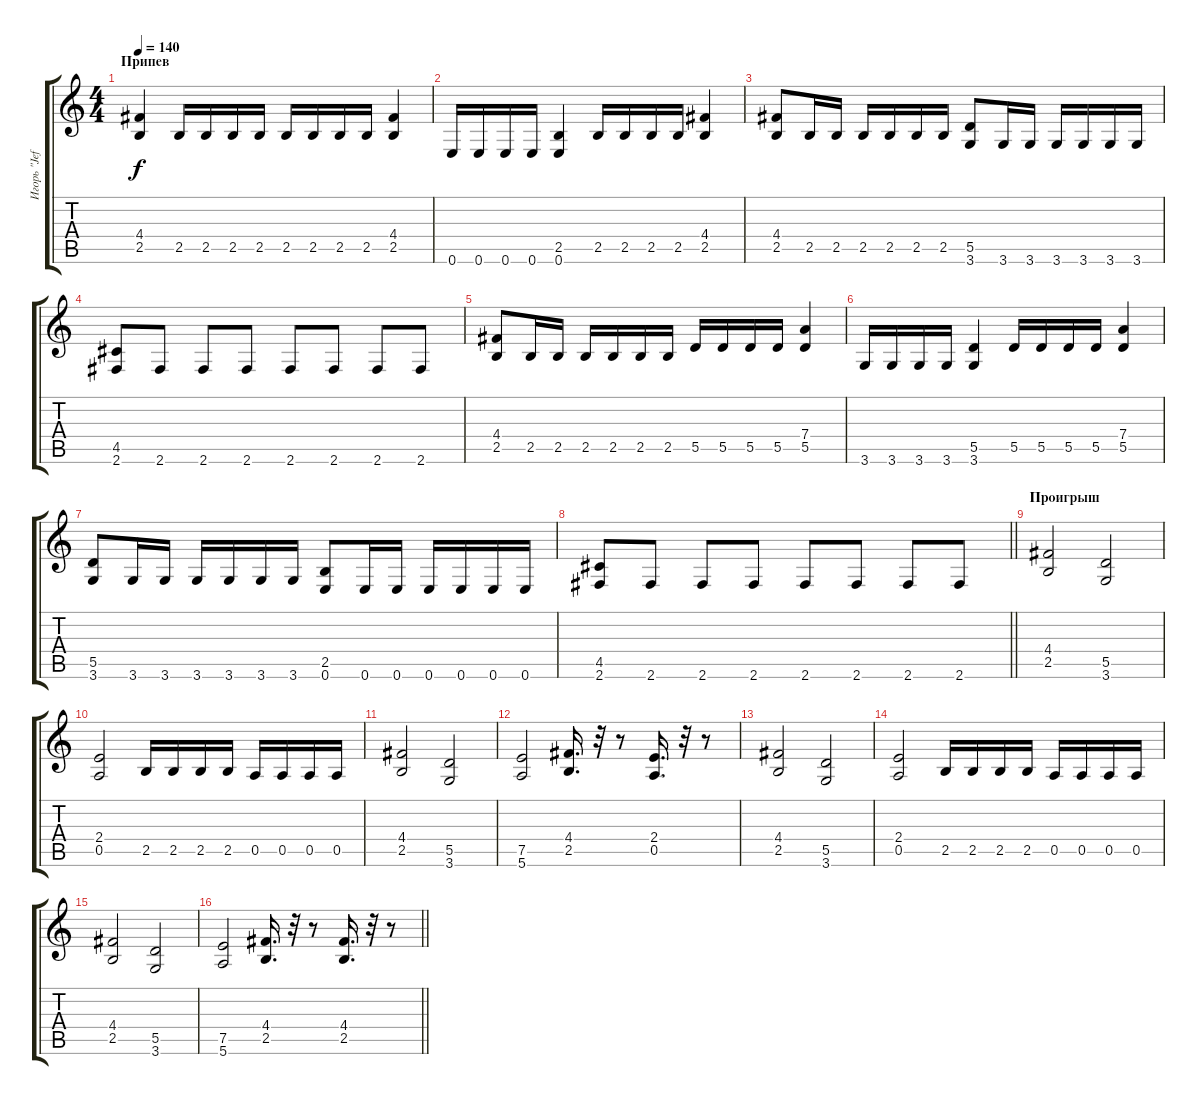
\track ("Игорь \"Jeff\" Поляков" "Игорь \"Jef") {instrument distortionguitar}
\staff {score tabs}
\tuning (E4 B3 G3 D3 A2 E2) {hide}
\ts (4 4)
\section ("" "Припев")
\tempo 140
\clef g2
\ks c
(4.4 2.5).4{dy f} 2.5.16 2.5.16 2.5.16 2.5.16 2.5.16 2.5.16 2.5.16 2.5.16 (4.4 2.5).4 |
0.6.16 0.6.16 0.6.16 0.6.16 (2.5 0.6).4 2.5.16 2.5.16 2.5.16 2.5.16 (4.4 2.5).4 |
(4.4 2.5).8 2.5.16 2.5.16 2.5.16 2.5.16 2.5.16 2.5.16 (5.5 3.6).8 3.6.16 3.6.16 3.6.16 3.6.16 3.6.16 3.6.16 |
(4.5 2.6).8 2.6.8 2.6.8 2.6.8 2.6.8 2.6.8 2.6.8 2.6.8 |
(4.4 2.5).8 2.5.16 2.5.16 2.5.16 2.5.16 2.5.16 2.5.16 5.5.16 5.5.16 5.5.16 5.5.16 (7.4 5.5).4 |
3.6.16 3.6.16 3.6.16 3.6.16 (5.5 3.6).4 5.5.16 5.5.16 5.5.16 5.5.16 (7.4 5.5).4 |
(5.5 3.6).8 3.6.16 3.6.16 3.6.16 3.6.16 3.6.16 3.6.16 (2.5 0.6).8 0.6.16 0.6.16 0.6.16 0.6.16 0.6.16 0.6.16 |
\barLineRight lightlight
(4.5 2.6).8 2.6.8 2.6.8 2.6.8 2.6.8 2.6.8 2.6.8 2.6.8 |
\section ("" "Проигрыш")
(4.4 2.5).2 (5.5 3.6).2 |
(2.4 0.5).2 2.5.16 2.5.16 2.5.16 2.5.16 0.5.16 0.5.16 0.5.16 0.5.16 |
(4.4 2.5).2 (5.5 3.6).2 |
(7.5 5.6).2 (4.4 2.5).16{d} r.32 r.8 (2.4 0.5).16{d} r.32 r.8 |
(4.4 2.5).2 (5.5 3.6).2 |
(2.4 0.5).2 2.5.16 2.5.16 2.5.16 2.5.16 0.5.16 0.5.16 0.5.16 0.5.16 |
(4.4 2.5).2 (5.5 3.6).2 |
\barLineRight lightlight
(7.5 5.6).2 (4.4 2.5).16{d} r.32 r.8 (4.4 2.5).16{d} r.32 r.8
